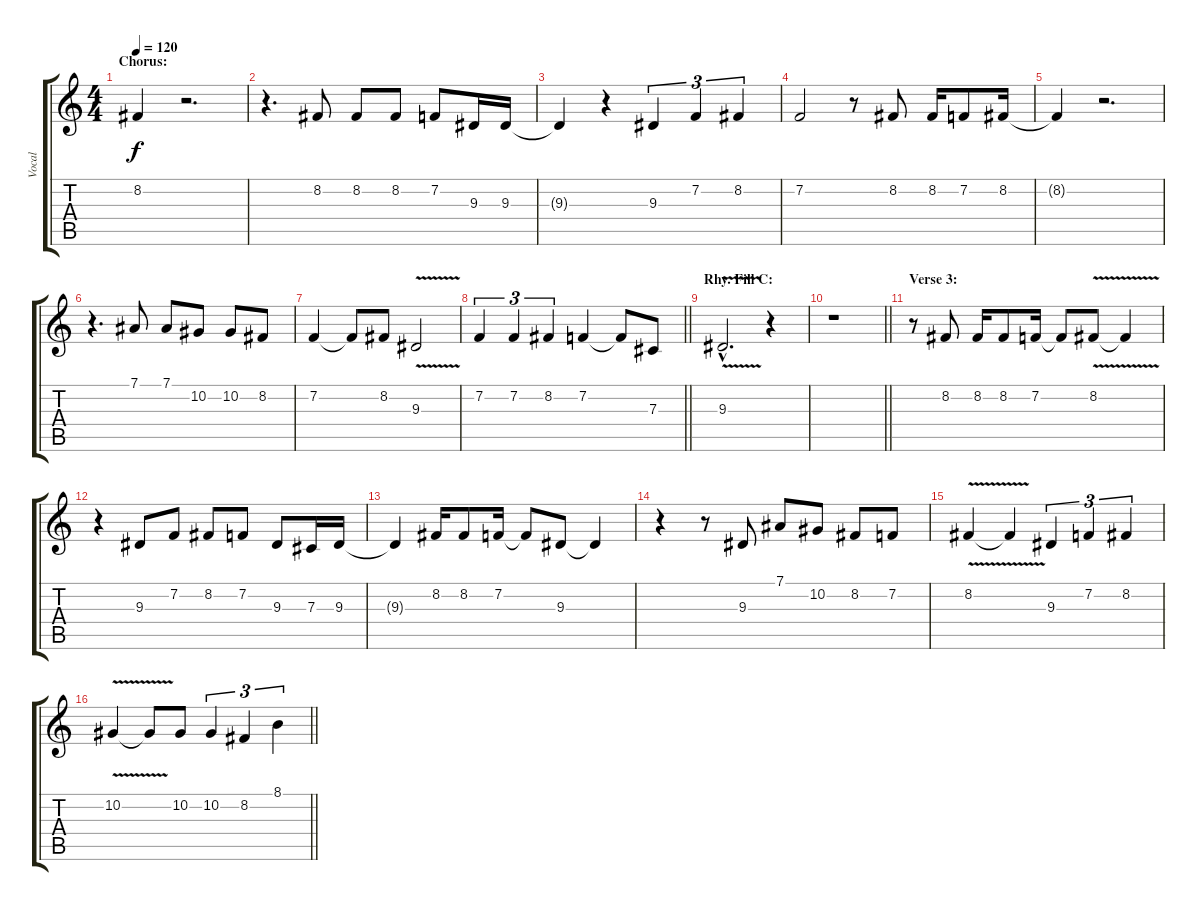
\track ("Vocal" "Vocal") {instrument oboe}
\staff {score tabs}
\tuning (Eb4 Bb3 Gb3 Db3 Ab2 Eb2) {hide}
\ts (4 4)
\section ("" "Chorus:")
\tempo 120
\clef g2
\ks c
8.2{t}.4{dy f} r.2{d} |
r.4{d} 8.2.8 8.2.8 8.2.8 7.2.8 9.3.16 9.3.16 |
9.3{t}.4 r.4 9.3.4{tu (3 2)} 7.2.4{tu (3 2)} 8.2.4{tu (3 2)} |
7.2.2 r.8 8.2.8 8.2.16 7.2.8 8.2.16 |
8.2{t}.4 r.2{d} |
r.4{d} 7.1.8 7.1.8 10.2.8 10.2.8 8.2.8 |
7.2.4 7.2{t}.8 8.2.8 9.3{v}.2 |
\barLineRight lightlight
7.2.4{tu (3 2)} 7.2.4{tu (3 2)} 8.2.4{tu (3 2)} 7.2.4 7.2{t}.8 7.3.8 |
\section ("" "Rhy. Fill C:")
9.3{v hac}.2{d} r.4 |
\barLineRight lightlight
r.1 |
\section ("" "Verse 3:")
r.8 8.2.8 8.2.16 8.2.8 7.2.16 7.2{t}.8 8.2{v}.8 8.2{t}.4 |
r.4 9.3.8 7.2.8 8.2.8 7.2.8 9.3.8 7.3.16 9.3.16 |
9.3{t}.4 8.2.16 8.2.8 7.2.16 7.2{t}.8 9.3.8 9.3{t}.4 |
r.4 r.8 9.3.8 7.1.8 10.2.8 8.2.8 7.2.8 |
8.2{v}.4 8.2{t}.4 9.3.4{tu (3 2)} 7.2.4{tu (3 2)} 8.2.4{tu (3 2)} |
\barLineRight lightlight
10.2{v}.4 10.2{t}.8 10.2.8 10.2.4{tu (3 2)} 8.2.4{tu (3 2)} 8.1.4{tu (3 2)}
